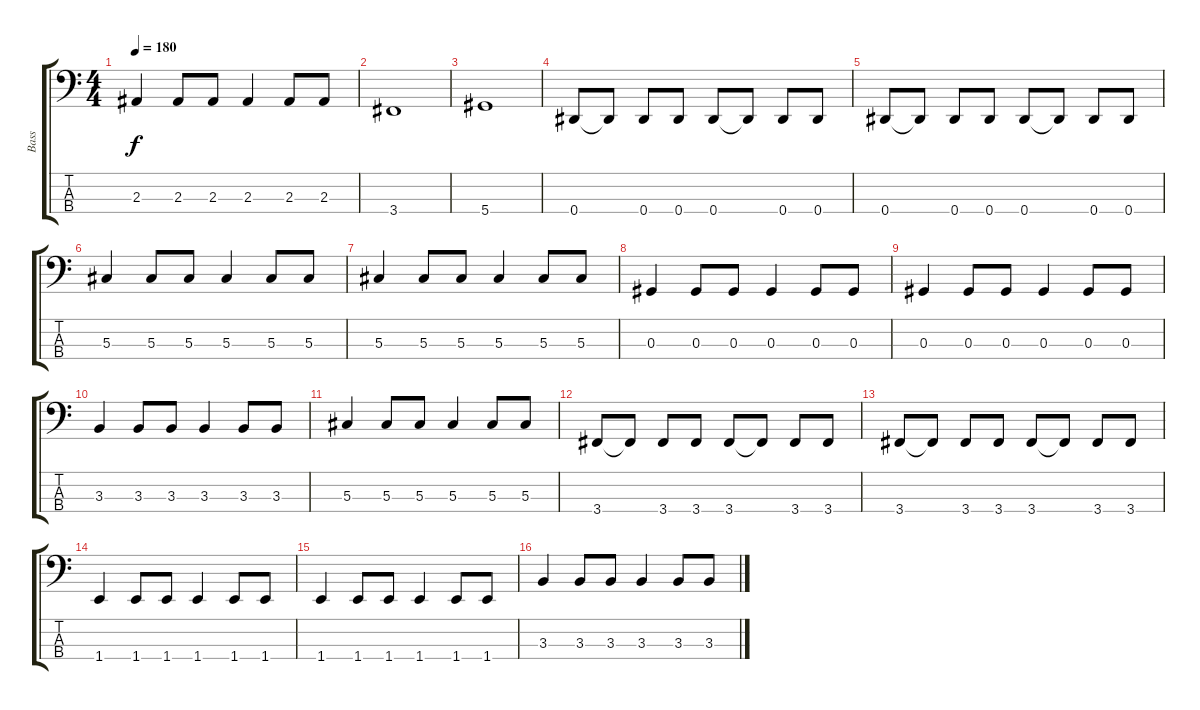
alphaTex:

\track ("Bass" "Bass") {instrument electricbassfinger}
\staff {score tabs}
\tuning (Gb2 Db2 Ab1 Eb1) {hide}
\ts (4 4)
\tempo 180
\clef f4
\ks c
2.3.4{dy f} 2.3.8 2.3.8 2.3.4 2.3.8 2.3.8 |
3.4.1 |
5.4.1 |
0.4.8 0.4{t}.8 0.4.8 0.4.8 0.4.8 0.4{t}.8 0.4.8 0.4.8 |
0.4.8 0.4{t}.8 0.4.8 0.4.8 0.4.8 0.4{t}.8 0.4.8 0.4.8 |
5.3.4 5.3.8 5.3.8 5.3.4 5.3.8 5.3.8 |
5.3.4 5.3.8 5.3.8 5.3.4 5.3.8 5.3.8 |
0.3.4 0.3.8 0.3.8 0.3.4 0.3.8 0.3.8 |
0.3.4 0.3.8 0.3.8 0.3.4 0.3.8 0.3.8 |
3.3.4 3.3.8 3.3.8 3.3.4 3.3.8 3.3.8 |
5.3.4 5.3.8 5.3.8 5.3.4 5.3.8 5.3.8 |
3.4.8 3.4{t}.8 3.4.8 3.4.8 3.4.8 3.4{t}.8 3.4.8 3.4.8 |
3.4.8 3.4{t}.8 3.4.8 3.4.8 3.4.8 3.4{t}.8 3.4.8 3.4.8 |
1.4.4 1.4.8 1.4.8 1.4.4 1.4.8 1.4.8 |
1.4.4 1.4.8 1.4.8 1.4.4 1.4.8 1.4.8 |
3.3.4 3.3.8 3.3.8 3.3.4 3.3.8 3.3.8
